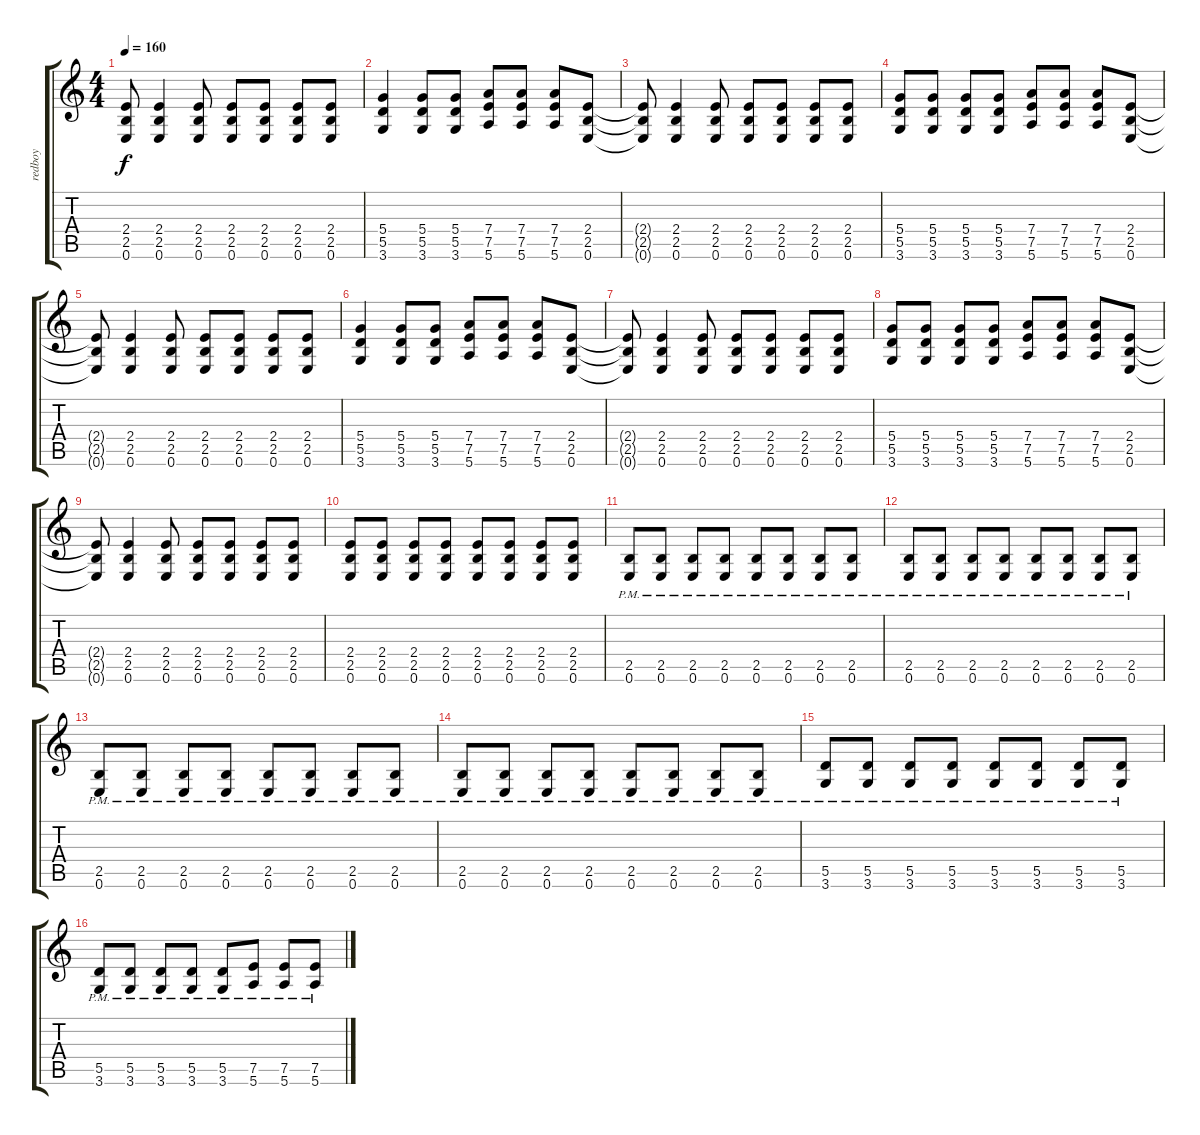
\track ("redboy" "redboy") {instrument overdrivenguitar}
\staff {score tabs}
\tuning (E4 B3 G3 D3 A2 E2) {hide}
\ts (4 4)
\tempo 160
\clef g2
\ks c
(2.4{t} 2.5{t} 0.6{t}).8{dy f} (2.4 2.5 0.6).4 (2.4 2.5 0.6).8 (2.4 2.5 0.6).8 (2.4 2.5 0.6).8 (2.4 2.5 0.6).8 (2.4 2.5 0.6).8 |
(5.4 5.5 3.6).4 (5.4 5.5 3.6).8 (5.4 5.5 3.6).8 (7.4 7.5 5.6).8 (7.4 7.5 5.6).8 (7.4 7.5 5.6).8 (2.4 2.5 0.6).8 |
(2.4{t} 2.5{t} 0.6{t}).8 (2.4 2.5 0.6).4 (2.4 2.5 0.6).8 (2.4 2.5 0.6).8 (2.4 2.5 0.6).8 (2.4 2.5 0.6).8 (2.4 2.5 0.6).8 |
(5.4 5.5 3.6).8 (5.4 5.5 3.6).8 (5.4 5.5 3.6).8 (5.4 5.5 3.6).8 (7.4 7.5 5.6).8 (7.4 7.5 5.6).8 (7.4 7.5 5.6).8 (2.4 2.5 0.6).8 |
(2.4{t} 2.5{t} 0.6{t}).8 (2.4 2.5 0.6).4 (2.4 2.5 0.6).8 (2.4 2.5 0.6).8 (2.4 2.5 0.6).8 (2.4 2.5 0.6).8 (2.4 2.5 0.6).8 |
(5.4 5.5 3.6).4 (5.4 5.5 3.6).8 (5.4 5.5 3.6).8 (7.4 7.5 5.6).8 (7.4 7.5 5.6).8 (7.4 7.5 5.6).8 (2.4 2.5 0.6).8 |
(2.4{t} 2.5{t} 0.6{t}).8 (2.4 2.5 0.6).4 (2.4 2.5 0.6).8 (2.4 2.5 0.6).8 (2.4 2.5 0.6).8 (2.4 2.5 0.6).8 (2.4 2.5 0.6).8 |
(5.4 5.5 3.6).8 (5.4 5.5 3.6).8 (5.4 5.5 3.6).8 (5.4 5.5 3.6).8 (7.4 7.5 5.6).8 (7.4 7.5 5.6).8 (7.4 7.5 5.6).8 (2.4 2.5 0.6).8 |
(2.4{t} 2.5{t} 0.6{t}).8 (2.4 2.5 0.6).4 (2.4 2.5 0.6).8 (2.4 2.5 0.6).8 (2.4 2.5 0.6).8 (2.4 2.5 0.6).8 (2.4 2.5 0.6).8 |
(2.4 2.5 0.6).8 (2.4 2.5 0.6).8 (2.4 2.5 0.6).8 (2.4 2.5 0.6).8 (2.4 2.5 0.6).8 (2.4 2.5 0.6).8 (2.4 2.5 0.6).8 (2.4 2.5 0.6).8 |
(2.5{pm} 0.6).8 (2.5{pm} 0.6).8 (2.5{pm} 0.6).8 (2.5{pm} 0.6).8 (2.5{pm} 0.6).8 (2.5{pm} 0.6).8 (2.5{pm} 0.6).8 (2.5{pm} 0.6).8 |
(2.5{pm} 0.6).8 (2.5{pm} 0.6).8 (2.5{pm} 0.6).8 (2.5{pm} 0.6).8 (2.5{pm} 0.6).8 (2.5{pm} 0.6).8 (2.5{pm} 0.6).8 (2.5{pm} 0.6).8 |
(2.5{pm} 0.6).8 (2.5{pm} 0.6).8 (2.5{pm} 0.6).8 (2.5{pm} 0.6).8 (2.5{pm} 0.6).8 (2.5{pm} 0.6).8 (2.5{pm} 0.6).8 (2.5{pm} 0.6).8 |
(2.5{pm} 0.6).8 (2.5{pm} 0.6).8 (2.5{pm} 0.6).8 (2.5{pm} 0.6).8 (2.5{pm} 0.6).8 (2.5{pm} 0.6).8 (2.5{pm} 0.6).8 (2.5{pm} 0.6).8 |
(5.5{pm} 3.6).8 (5.5{pm} 3.6).8 (5.5{pm} 3.6).8 (5.5{pm} 3.6).8 (5.5{pm} 3.6).8 (5.5{pm} 3.6).8 (5.5{pm} 3.6).8 (5.5{pm} 3.6).8 |
(5.5{pm} 3.6).8 (5.5{pm} 3.6).8 (5.5{pm} 3.6).8 (5.5{pm} 3.6).8 (5.5{pm} 3.6).8 (7.5{pm} 5.6).8 (7.5{pm} 5.6).8 (7.5{pm} 5.6).8
